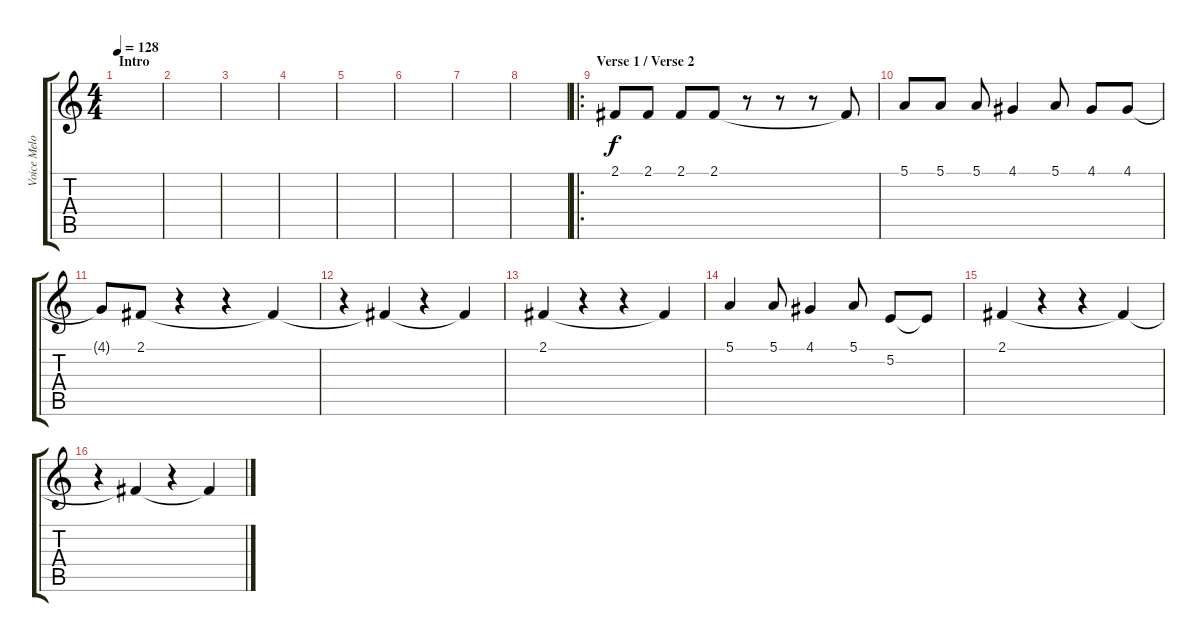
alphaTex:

\track ("Voice Melody" "Voice Melo") {instrument pad1newage}
\staff {score tabs}
\tuning (E4 B3 G3 D3 A2 E2) {hide}
\ts (4 4)
\section ("" "Intro")
\tempo 128
\clef g2
\ks c
|
|
|
|
|
|
|
|
\ro
\section ("" "Verse 1 / Verse 2")
2.1.8 2.1.8 2.1.8 2.1.8 r.8 r.8 r.8 2.1{t}.8 |
5.1.8 5.1.8 5.1.8 4.1.4 5.1.8 4.1.8 4.1.8 |
4.1{t}.8 2.1.8 r.4 r.4 2.1{t}.4 |
r.4 2.1{t}.4 r.4 2.1{t}.4 |
2.1.4 r.4 r.4 2.1{t}.4 |
5.1.4 5.1.8 4.1.4 5.1.8 5.2.8 5.2{t}.8 |
2.1.4 r.4 r.4 2.1{t}.4 |
r.4 2.1{t}.4 r.4 2.1{t}.4
